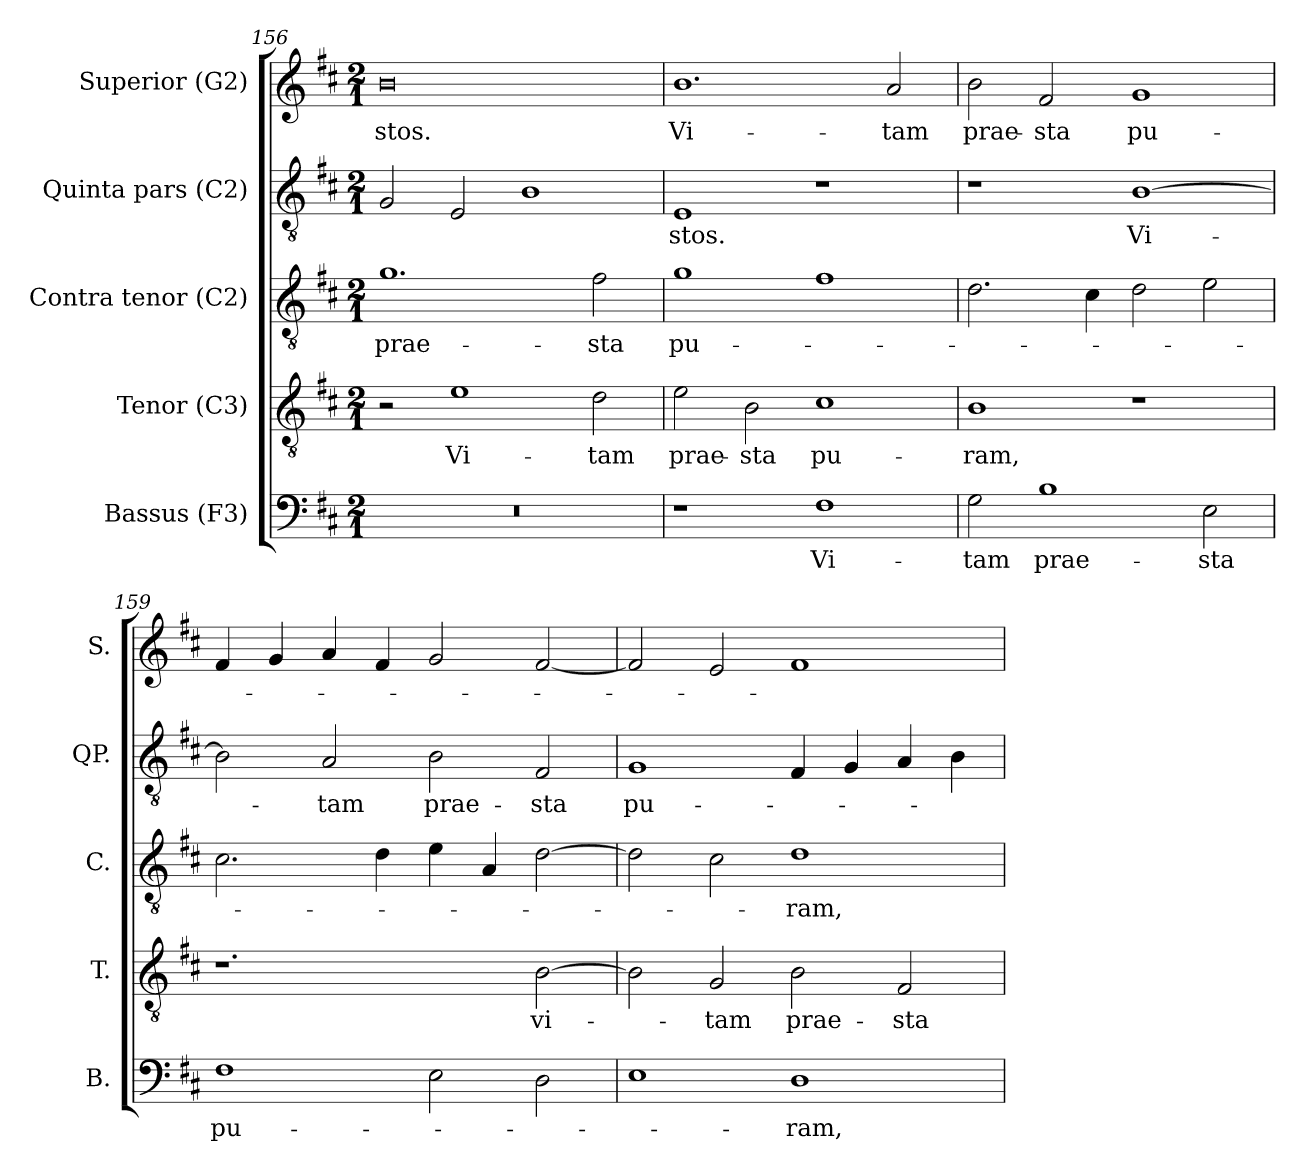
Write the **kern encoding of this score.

**kern	**text	**kern	**text	**kern	**text	**kern	**text	**kern	**text
*part5	*part5	*part4	*part4	*part3	*part3	*part2	*part2	*part1	*part1
*staff5	*staff5	*staff4	*staff4	*staff3	*staff3	*staff2	*staff2	*staff1	*staff1
*I"Bassus (F3)	*	*I"Tenor (C3)	*	*I"Contra tenor (C2)	*	*I"Quinta pars (C2)	*	*I"Superior (G2)	*
*I'B.	*	*I'T.	*	*I'C.	*	*I'QP.	*	*I'S.	*
*clefF4	*	*clefGv2	*	*clefGv2	*	*clefGv2	*	*clefG2	*
*	*	*ITrd7c12	*	*ITrd7c12	*	*ITrd7c12	*	*	*
*k[f#c#]	*	*k[f#c#]	*	*k[f#c#]	*	*k[f#c#]	*	*k[f#c#]	*
*D:	*	*D:	*	*D:	*	*D:	*	*D:	*
*M2/1	*	*M2/1	*	*M2/1	*	*M2/1	*	*M2/1	*
=156	=156	=156	=156	=156	=156	=156	=156	=156	=156
!LO:N:vis=1	!	!	!	!	!	!	!	!	!
!	!	!	!	!	!LO:LY:b:color=#000000	!	!	!	!
!	!	!	!	!	!	!	!	!	!LO:LY:b:color=#000000
0r	.	2r	.	1.Gi	prae-	2GGi/	.	0bi	-stos.
!	!	!	!LO:LY:b:color=#000000	!	!	!	!	!	!
.	.	1Ei	Vi-	.	.	2EEi/	.	.	.
.	.	.	.	.	.	1BBi	.	.	.
!	!	!	!LO:LY:b:color=#000000	!	!	!	!	!	!
!	!	!	!	!	!LO:LY:b:color=#000000	!	!	!	!
.	.	2Di\	-tam	2F#i\	-sta	.	.	.	.
=157	=157	=157	=157	=157	=157	=157	=157	=157	=157
!	!	!	!LO:LY:b:color=#000000	!	!	!	!	!	!
!	!	!	!	!	!LO:LY:b:color=#000000	!	!	!	!
!	!	!	!	!	!	!	!LO:LY:b:color=#000000	!	!
!	!	!	!	!	!	!	!	!	!LO:LY:b:color=#000000
1r	.	2Ei\	prae-	1Gi	pu-	1EEi	-stos.	1.bi	Vi-
!	!	!	!LO:LY:b:color=#000000	!	!	!	!	!	!
.	.	2BBi\	-sta	.	.	.	.	.	.
!	!LO:LY:b:color=#000000	!	!	!	!	!	!	!	!
!	!	!	!LO:LY:b:color=#000000	!	!	!	!	!	!
1F#i	Vi-	1C#i	pu-	1F#i	.	1r	.	.	.
!	!	!	!	!	!	!	!	!	!LO:LY:b:color=#000000
.	.	.	.	.	.	.	.	2ai/	-tam
=158	=158	=158	=158	=158	=158	=158	=158	=158	=158
!	!LO:LY:b:color=#000000	!	!	!	!	!	!	!	!
!	!	!	!LO:LY:b:color=#000000	!	!	!	!	!	!
!	!	!	!	!	!	!	!	!	!LO:LY:b:color=#000000
2Gi\	-tam	1BBi	-ram,	2.Di\	.	1r	.	2bi\	prae-
!	!LO:LY:b:color=#000000	!	!	!	!	!	!	!	!
!	!	!	!	!	!	!	!	!	!LO:LY:b:color=#000000
1Bi	prae-	.	.	.	.	.	.	2f#i/	-sta
.	.	.	.	4C#i\	.	.	.	.	.
!	!	!	!	!	!	!	!LO:LY:b:color=#000000	!	!
!	!	!	!	!	!	!	!	!	!LO:LY:b:color=#000000
.	.	1r	.	2Di\	.	[1BBi	Vi-	1gi	pu-
!	!LO:LY:b:color=#000000	!	!	!	!	!	!	!	!
2Ei\	-sta	.	.	2Ei\	.	.	.	.	.
!!LO:LB:g=z
=159	=159	=159	=159	=159	=159	=159	=159	=159	=159
!	!LO:LY:b:color=#000000	!	!	!	!	!	!	!	!
1F#i	pu-	1.r	.	2.C#i\	.	2BBi\]	.	4f#i/	.
.	.	.	.	.	.	.	.	4gi/	.
!	!	!	!	!	!	!	!LO:LY:b:color=#000000	!	!
.	.	.	.	.	.	2AAi/	-tam	4ai/	.
.	.	.	.	4Di\	.	.	.	4f#i/	.
!	!	!	!	!	!	!	!LO:LY:b:color=#000000	!	!
2Ei\	.	.	.	4Ei\	.	2BBi\	prae-	2gi/	.
.	.	.	.	4AAi/	.	.	.	.	.
!	!	!	!LO:LY:b:color=#000000	!	!	!	!	!	!
!	!	!	!	!	!	!	!LO:LY:b:color=#000000	!	!
2Di\	.	[2BBi\	vi-	[2Di\	.	2FF#i/	-sta	[2f#i/	.
=160	=160	=160	=160	=160	=160	=160	=160	=160	=160
!	!	!	!	!	!	!	!LO:LY:b:color=#000000	!	!
1Ei	.	2BBi\]	.	2Di\]	.	1GGi	pu-	2f#i/]	.
!	!	!	!LO:LY:b:color=#000000	!	!	!	!	!	!
.	.	2GGi/	-tam	2C#i\	.	.	.	2ei/	.
!	!LO:LY:b:color=#000000	!	!	!	!	!	!	!	!
!	!	!	!LO:LY:b:color=#000000	!	!	!	!	!	!
!	!	!	!	!	!LO:LY:b:color=#000000	!	!	!	!
1Di	-ram,	2BBi\	prae-	1Di	-ram,	4FF#i/	.	1f#i	.
.	.	.	.	.	.	4GGi/	.	.	.
!	!	!	!LO:LY:b:color=#000000	!	!	!	!	!	!
.	.	2FF#i/	-sta	.	.	4AAi/	.	.	.
.	.	.	.	.	.	4BBi\	.	.	.
=	=	=	=	=	=	=	=	=	=
*-	*-	*-	*-	*-	*-	*-	*-	*-	*-
